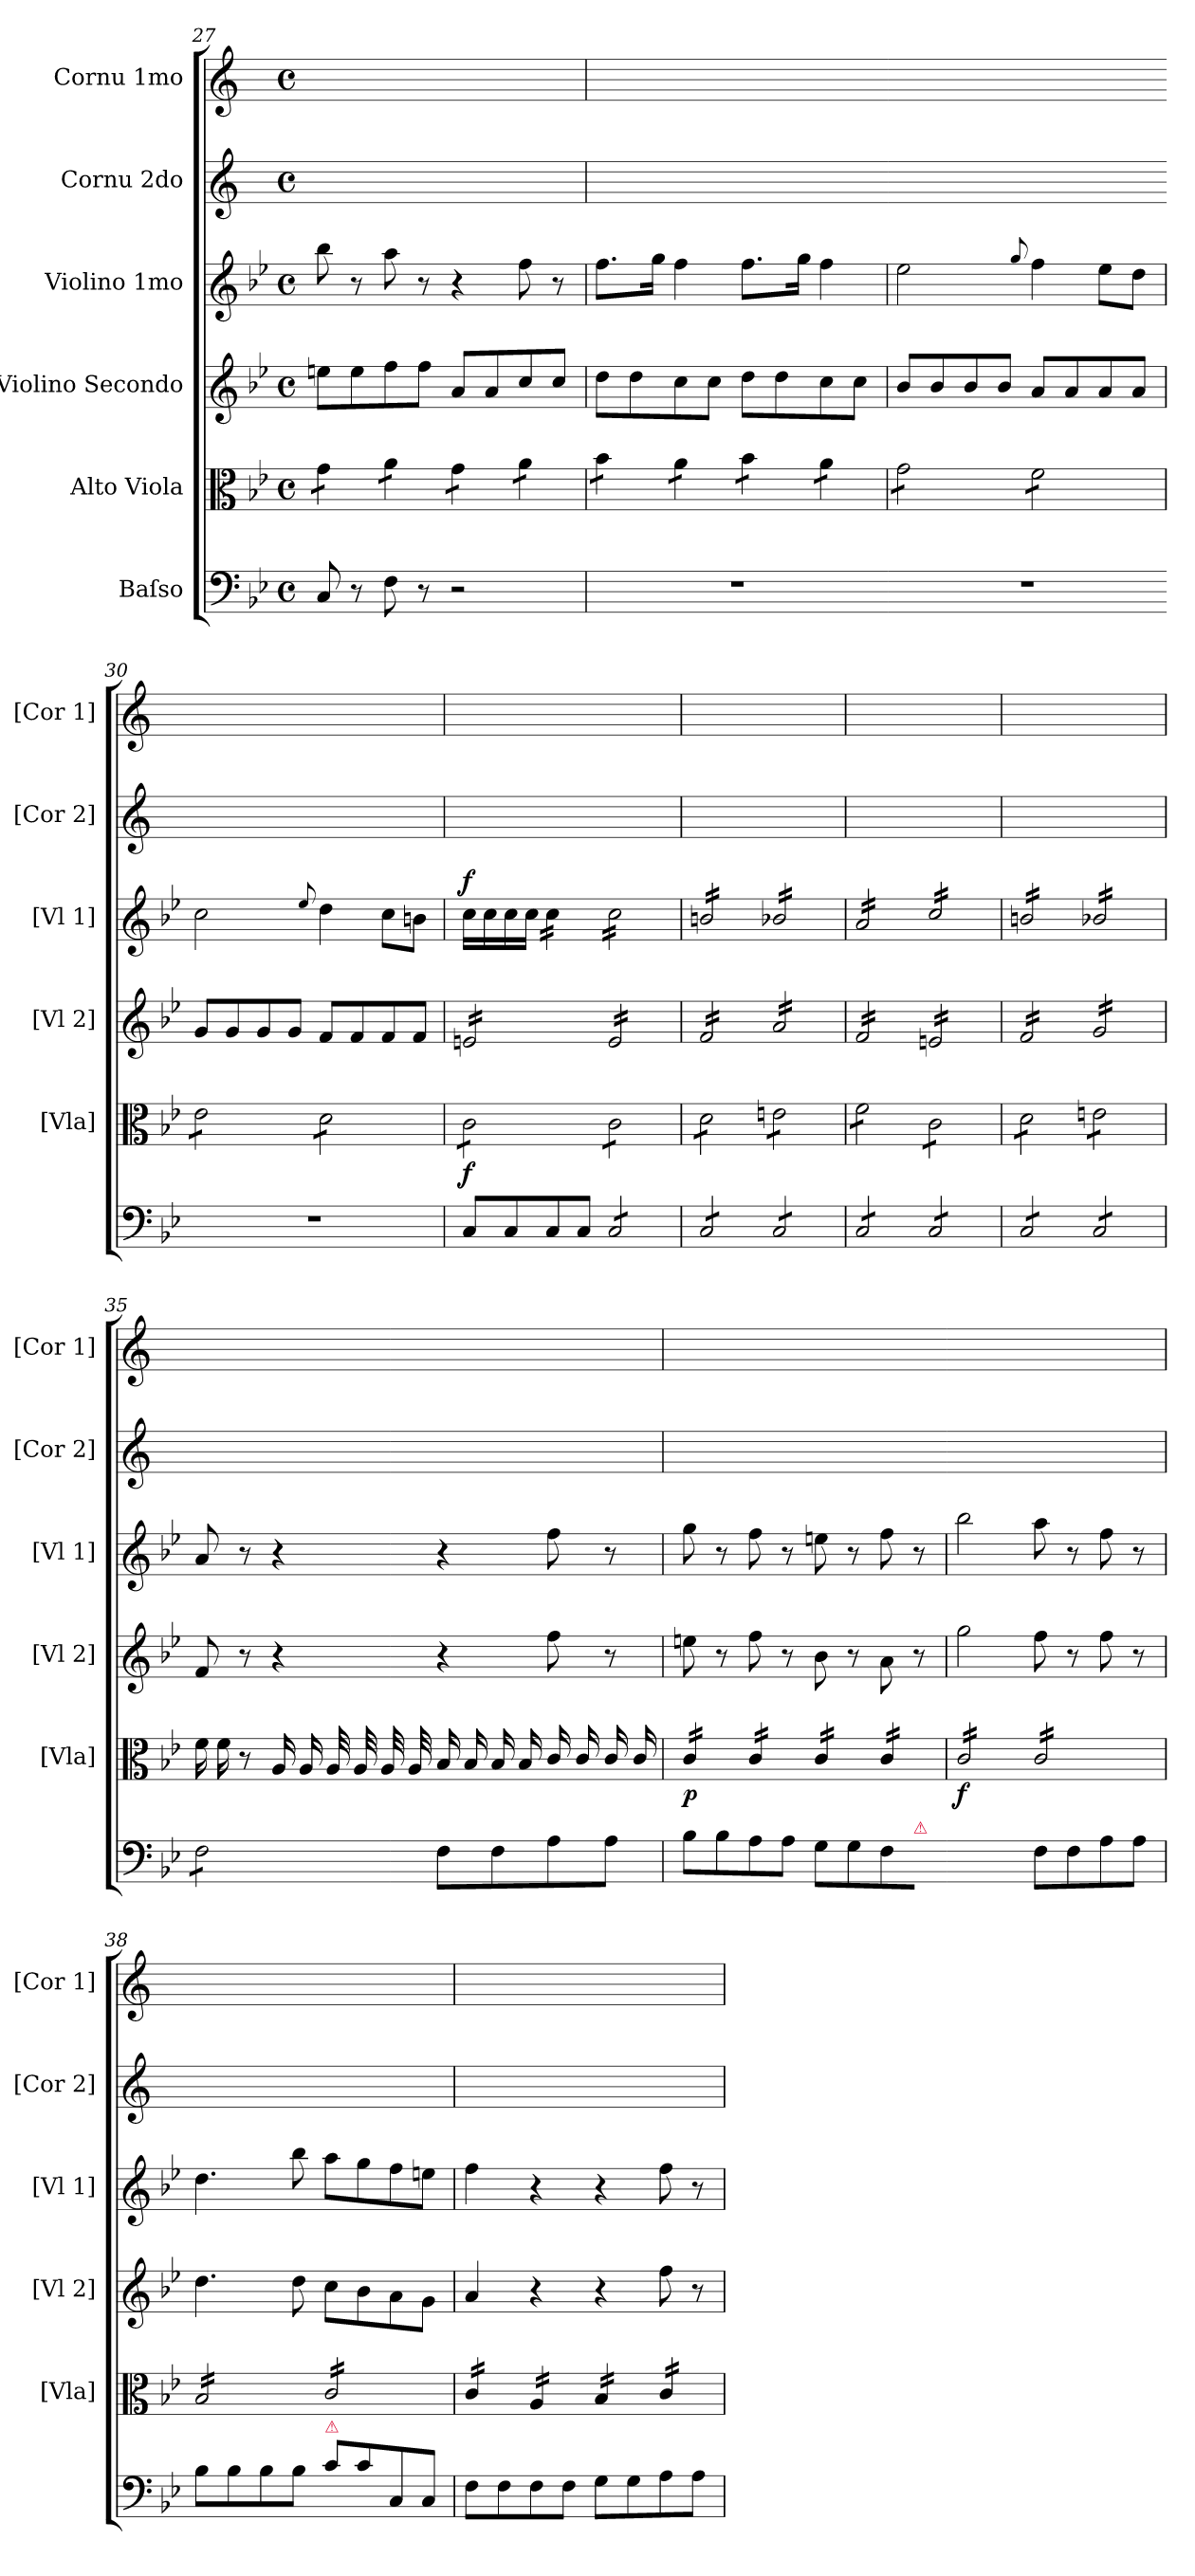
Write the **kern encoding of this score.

**kern	**kern	**dynam	**kern	**kern	**dynam	**kern	**kern
*part6	*part5	*part5	*part4	*part3	*part3	*part2	*part1
*staff6	*staff5	*staff5	*staff4	*staff3	*staff3	*staff2	*staff1
*I"Baſso	*I"Alto Viola	*	*I"Violino Secondo	*I"Violino 1mo	*	*I"Cornu 2do	*I"Cornu 1mo
*	*I'[Vla]	*	*I'[Vl 2]	*I'[Vl 1]	*	*I'[Cor 2]	*I'[Cor 1]
*clefF4	*clefC3	*	*clefG2	*clefG2	*	*clefG2	*clefG2
*	*	*	*	*	*	*ITrd1c2	*ITrd1c2
*k[b-e-]	*k[b-e-]	*	*k[b-e-]	*k[b-e-]	*	*k[b-e-]	*k[b-e-]
*B-:	*B-:	*	*B-:	*B-:	*	*B-:	*B-:
*M4/4	*M4/4	*	*M4/4	*M4/4	*	*M4/4	*M4/4
*met(c)	*met(c)	*	*met(c)	*met(c)	*	*met(c)	*met(c)
=27	=27	=27	=27	=27	=27	=27	=27
*	*tremolo	*	*	*	*	*	*
8C/	8g\L	.	8een\L	8bb-\	.	1ryy	1ryy
8r	8g\J	.	8ee\	8r	.	.	.
8F\	8a\L	.	8ff\	8aa\	.	.	.
8r	8a\J	.	8ff\J	8r	.	.	.
2r	8g\L	.	8a/L	4r	.	.	.
.	8g\J	.	8a/	.	.	.	.
.	8a\L	.	8cc/	8ff\	.	.	.
.	8a\J	.	8cc/J	8r	.	.	.
=28	=28	=28	=28	=28	=28	=28	=28
1r	8b-\L	.	8dd\L	8.ff\L	.	1ryy	1ryy
.	8b-\J	.	8dd\	.	.	.	.
.	.	.	.	16gg\Jk	.	.	.
.	8a\L	.	8cc\	4ff\	.	.	.
.	8a\J	.	8cc\J	.	.	.	.
.	8b-\L	.	8dd\L	8.ff\L	.	.	.
.	8b-\J	.	8dd\	.	.	.	.
.	.	.	.	16gg\Jk	.	.	.
.	8a\L	.	8cc\	4ff\	.	.	.
.	8a\J	.	8cc\J	.	.	.	.
=29-	=29	=29	=29	=29	=29	=29	=29
1r	8g\L	.	8b-/L	2ee-\	.	1ryy	1ryy
.	8g\	.	8b-/	.	.	.	.
.	8g\	.	8b-/	.	.	.	.
.	8g\J	.	8b-/J	.	.	.	.
.	.	.	.	8qqgg/	.	.	.
.	8f\L	.	8a/L	4ff\	.	.	.
.	8f\	.	8a/	.	.	.	.
.	8f\	.	8a/	8ee-\L	.	.	.
.	8f\J	.	8a/J	8dd\J	.	.	.
=30-	=30	=30	=30	=30	=30	=30	=30
1r	8e-\L	.	8g/L	2cc\	.	1ryy	1ryy
.	8e-\	.	8g/	.	.	.	.
.	8e-\	.	8g/	.	.	.	.
.	8e-\J	.	8g/J	.	.	.	.
.	.	.	.	8qqee-/	.	.	.
.	8d\L	.	8f/L	4dd\	.	.	.
.	8d\	.	8f/	.	.	.	.
.	8d\	.	8f/	8cc\L	.	.	.
.	8d\J	.	8f/J	8bn\J	.	.	.
=31	=31	=31	=31	=31	=31	=31	=31
!	!	!	!	!	!LO:DY:a	!	!
*	*	*	*tremolo	*	*	*	*
8C/L	8c\L	f	16en/LL	16cc\LL	f	1ryy	1ryy
.	.	.	16en/	16cc\	.	.	.
8C/	8c\	.	16en/	16cc\	.	.	.
.	.	.	16en/	16cc\JJ	.	.	.
*	*	*	*	*tremolo	*	*	*
8C/	8c\	.	16en/	16cc\LL	.	.	.
.	.	.	16en/	16cc\	.	.	.
8C/J	8c\J	.	16en/	16cc\	.	.	.
.	.	.	16en/JJ	16cc\JJ	.	.	.
*tremolo	*	*	*	*	*	*	*
8C/L	8c\L	.	16e/LL	16cc\LL	.	.	.
.	.	.	16e/	16cc\	.	.	.
8C/	8c\	.	16e/	16cc\	.	.	.
.	.	.	16e/	16cc\	.	.	.
8C/	8c\	.	16e/	16cc\	.	.	.
.	.	.	16e/	16cc\	.	.	.
8C/J	8c\J	.	16e/	16cc\	.	.	.
.	.	.	16e/JJ	16cc\JJ	.	.	.
=32	=32	=32	=32	=32	=32	=32	=32
8C/L	8d\L	.	16f/LL	16bn/LL	.	1ryy	1ryy
.	.	.	16f/	16bn/	.	.	.
8C/	8d\	.	16f/	16bn/	.	.	.
.	.	.	16f/	16bn/	.	.	.
8C/	8d\	.	16f/	16bn/	.	.	.
.	.	.	16f/	16bn/	.	.	.
8C/J	8d\J	.	16f/	16bn/	.	.	.
.	.	.	16f/JJ	16bn/JJ	.	.	.
8C/L	8en\L	.	16a/LL	16b-X/LL	.	.	.
.	.	.	16a/	16b-X/	.	.	.
8C/	8en\	.	16a/	16b-X/	.	.	.
.	.	.	16a/	16b-X/	.	.	.
8C/	8en\	.	16a/	16b-X/	.	.	.
.	.	.	16a/	16b-X/	.	.	.
8C/J	8en\J	.	16a/	16b-X/	.	.	.
.	.	.	16a/JJ	16b-X/JJ	.	.	.
=33	=33	=33	=33	=33	=33	=33	=33
8C/L	8f\L	.	16f/LL	16a/LL	.	1ryy	1ryy
.	.	.	16f/	16a/	.	.	.
8C/	8f\	.	16f/	16a/	.	.	.
.	.	.	16f/	16a/	.	.	.
8C/	8f\	.	16f/	16a/	.	.	.
.	.	.	16f/	16a/	.	.	.
8C/J	8f\J	.	16f/	16a/	.	.	.
.	.	.	16f/JJ	16a/JJ	.	.	.
8C/L	8c\L	.	16en/LL	16cc/LL	.	.	.
.	.	.	16en/	16cc/	.	.	.
8C/	8c\	.	16en/	16cc/	.	.	.
.	.	.	16en/	16cc/	.	.	.
8C/	8c\	.	16en/	16cc/	.	.	.
.	.	.	16en/	16cc/	.	.	.
8C/J	8c\J	.	16en/	16cc/	.	.	.
.	.	.	16en/JJ	16cc/JJ	.	.	.
=34	=34	=34	=34	=34	=34	=34	=34
8C/L	8d\L	.	16f/LL	16bn/LL	.	1ryy	1ryy
.	.	.	16f/	16bn/	.	.	.
8C/	8d\	.	16f/	16bn/	.	.	.
.	.	.	16f/	16bn/	.	.	.
8C/	8d\	.	16f/	16bn/	.	.	.
.	.	.	16f/	16bn/	.	.	.
8C/J	8d\J	.	16f/	16bn/	.	.	.
.	.	.	16f/JJ	16bn/JJ	.	.	.
8C/L	8en\L	.	16g/LL	16b-X/LL	.	.	.
.	.	.	16g/	16b-X/	.	.	.
8C/	8en\	.	16g/	16b-X/	.	.	.
.	.	.	16g/	16b-X/	.	.	.
8C/	8en\	.	16g/	16b-X/	.	.	.
.	.	.	16g/	16b-X/	.	.	.
8C/J	8en\J	.	16g/	16b-X/	.	.	.
.	.	.	16g/JJ	16b-X/JJ	.	.	.
*	*	*	*	*Xtremolo	*	*	*
*	*	*	*Xtremolo	*	*	*	*
=35	=35	=35	=35	=35	=35	=35	=35
8F\L	16f\LL	.	8f/	8a/	.	1ryy	1ryy
.	16f\	.	.	.	.	.	.
8F\	8r	.	8r	8r	.	.	.
8F\	16A/LL	.	4r	4r	.	.	.
.	16A/	.	.	.	.	.	.
8F\J	32A/LLL	.	.	.	.	.	.
*Xtremolo	*	*	*	*	*	*	*
.	32A/	.	.	.	.	.	.
.	32A/	.	.	.	.	.	.
.	32A/	.	.	.	.	.	.
8F\L	16B-/LL	.	4r	4r	.	.	.
.	16B-/	.	.	.	.	.	.
8F\	16B-/	.	.	.	.	.	.
.	16B-/JJ	.	.	.	.	.	.
8A\	16c/LL	.	8ff\	8ff\	.	.	.
.	16c/	.	.	.	.	.	.
8A\J	16c/	.	8r	8r	.	.	.
.	16c/JJ	.	.	.	.	.	.
=36	=36	=36	=36	=36	=36	=36	=36
8B-\L	16c/LL	p	8een\	8gg\	.	1ryy	1ryy
.	16c/	.	.	.	.	.	.
8B-\	16c/	.	8r	8r	.	.	.
.	16c/JJ	.	.	.	.	.	.
8A\	16c/LL	.	8ff\	8ff\	.	.	.
.	16c/	.	.	.	.	.	.
8A\J	16c/	.	8r	8r	.	.	.
.	16c/JJ	.	.	.	.	.	.
8G\L	16c/LL	.	8b-\	8een\	.	.	.
.	16c/	.	.	.	.	.	.
8G\	16c/	.	8r	8r	.	.	.
.	16c/JJ	.	.	.	.	.	.
8F\	16c/LL	.	8a\	8ff\	.	.	.
.	16c/	.	.	.	.	.	.
!LO:TX:a:color=crimson:t=⚠	!	!	!	!	!	!	!
8F\Jyy	16c/	.	8r	8r	.	.	.
.	16c/JJ	.	.	.	.	.	.
=37-	=37	=37	=37	=37	=37	=37	=37
2ryy	16c/LL	f	2gg\	2bb-\	.	1ryy	1ryy
.	16c/	.	.	.	.	.	.
.	16c/	.	.	.	.	.	.
.	16c/	.	.	.	.	.	.
.	16c/	.	.	.	.	.	.
.	16c/	.	.	.	.	.	.
.	16c/	.	.	.	.	.	.
.	16c/JJ	.	.	.	.	.	.
8F\L	16c/LL	.	8ff\	8aa\	.	.	.
.	16c/	.	.	.	.	.	.
8F\	16c/	.	8r	8r	.	.	.
.	16c/	.	.	.	.	.	.
8A\	16c/	.	8ff\	8ff\	.	.	.
.	16c/	.	.	.	.	.	.
8A\J	16c/	.	8r	8r	.	.	.
.	16c/JJ	.	.	.	.	.	.
=38	=38	=38	=38	=38	=38	=38	=38
8B-\L	16B-/LL	.	4.dd\	4.dd\	.	1ryy	1ryy
.	16B-/	.	.	.	.	.	.
8B-\	16B-/	.	.	.	.	.	.
.	16B-/	.	.	.	.	.	.
8B-\	16B-/	.	.	.	.	.	.
.	16B-/	.	.	.	.	.	.
8B-\J	16B-/	.	8dd\	8bb-\	.	.	.
.	16B-/JJ	.	.	.	.	.	.
!LO:TX:a:color=crimson:t=⚠	!	!	!	!	!	!	!
8c\L	16c/LL	.	8cc\L	8aa\L	.	.	.
.	16c/	.	.	.	.	.	.
8c\	16c/	.	8b-\	8gg\	.	.	.
.	16c/	.	.	.	.	.	.
8C/	16c/	.	8a\	8ff\	.	.	.
.	16c/	.	.	.	.	.	.
8C/J	16c/	.	8g\J	8een\J	.	.	.
.	16c/JJ	.	.	.	.	.	.
=39	=39	=39	=39	=39	=39	=39	=39
8F\L	16c/LL	.	4a/	4ff\	.	1ryy	1ryy
.	16c/	.	.	.	.	.	.
8F\	16c/	.	.	.	.	.	.
.	16c/JJ	.	.	.	.	.	.
8F\	16A/LL	.	4r	4r	.	.	.
.	16A/	.	.	.	.	.	.
8F\J	16A/	.	.	.	.	.	.
.	16A/JJ	.	.	.	.	.	.
8G\L	16B-/LL	.	4r	4r	.	.	.
.	16B-/	.	.	.	.	.	.
8G\	16B-/	.	.	.	.	.	.
.	16B-/JJ	.	.	.	.	.	.
8A\	16c/LL	.	8ff\	8ff\	.	.	.
.	16c/	.	.	.	.	.	.
8A\J	16c/	.	8r	8r	.	.	.
.	16c/JJ	.	.	.	.	.	.
*	*Xtremolo	*	*	*	*	*	*
=	=	=	=	=	=	=	=
*-	*-	*-	*-	*-	*-	*-	*-
